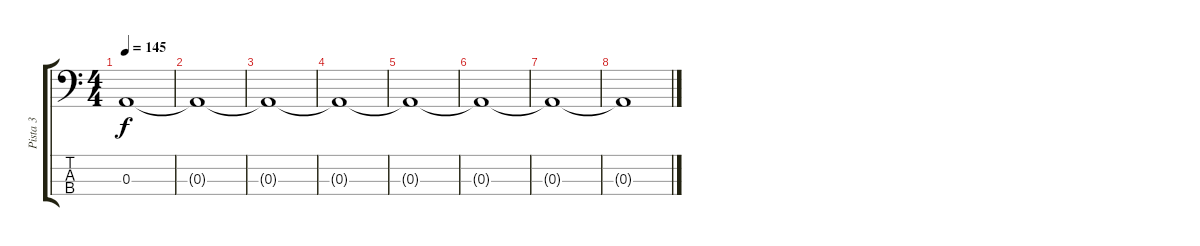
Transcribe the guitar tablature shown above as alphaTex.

\track ("Pista 3" "Pista 3") {instrument electricbassfinger}
\staff {score tabs}
\tuning (G2 D2 A1 E1) {hide}
\ts (4 4)
\tempo 145
\clef f4
\ks c
0.3.1{dy f} |
0.3{t}.1 |
0.3{t}.1 |
0.3{t}.1 |
0.3{t}.1 |
0.3{t}.1 |
0.3{t}.1 |
0.3{t}.1
